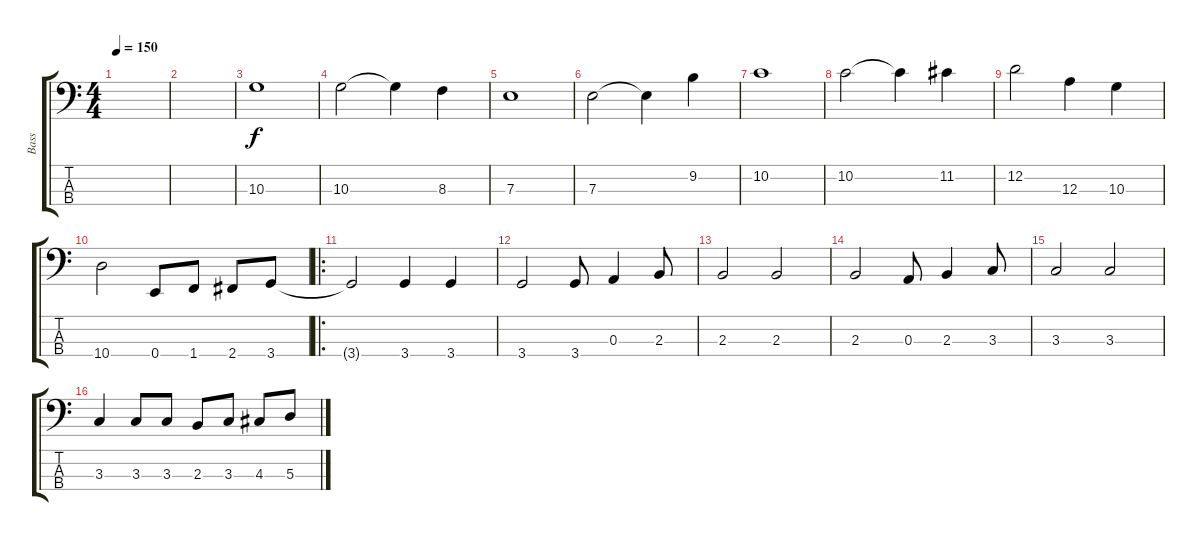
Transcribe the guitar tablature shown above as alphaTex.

\track ("Bass" "Bass") {instrument electricbassfinger}
\staff {score tabs}
\tuning (G2 D2 A1 E1) {hide}
\ts (4 4)
\tempo 150
\clef f4
\ks c
|
|
10.3.1 |
10.3.2 10.3{t}.4 8.3.4 |
7.3.1 |
7.3.2 7.3{t}.4 9.2.4 |
10.2.1 |
10.2.2 10.2{t}.4 11.2.4 |
12.2.2 12.3.4 10.3.4 |
10.4.2 0.4.8{dy f} 1.4.8 2.4.8 3.4.8 |
\ro
3.4{t}.2 3.4.4 3.4.4 |
3.4.2 3.4.8 0.3.4 2.3.8 |
2.3.2 2.3.2 |
2.3.2 0.3.8 2.3.4 3.3.8 |
3.3.2 3.3.2 |
3.3.4 3.3.8 3.3.8 2.3.8 3.3.8 4.3.8 5.3.8
